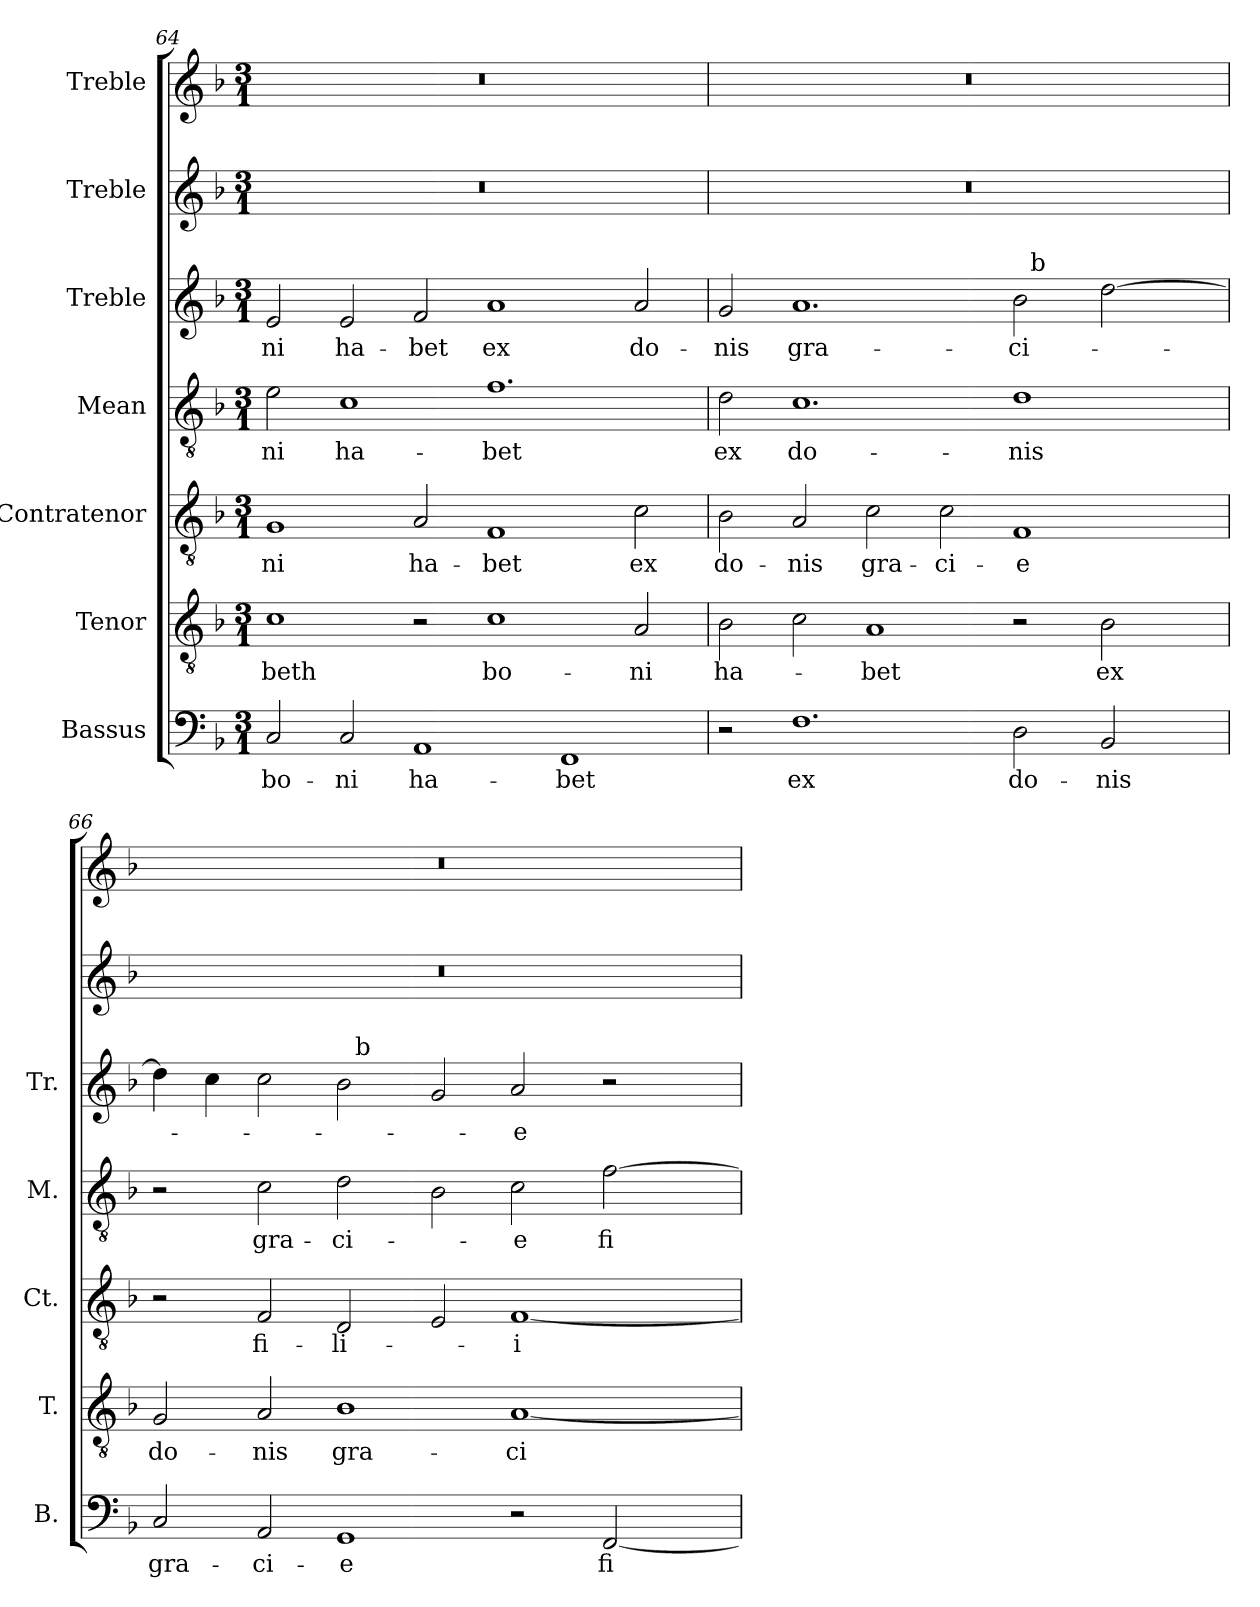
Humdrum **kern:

**kern	**text	**kern	**text	**kern	**text	**kern	**text	**kern	**text	**kern	**kern
*part7	*part7	*part6	*part6	*part5	*part5	*part4	*part4	*part3	*part3	*part2	*part1
*staff7	*staff7	*staff6	*staff6	*staff5	*staff5	*staff4	*staff4	*staff3	*staff3	*staff2	*staff1
*I"Bassus	*	*I"Tenor	*	*I"Contratenor	*	*I"Mean	*	*I"Treble	*	*I"Treble	*I"Treble
*I'B.	*	*I'T.	*	*I'Ct.	*	*I'M.	*	*I'Tr.	*	*	*
!!LO:PB:g=z
*clefF4	*	*clefGv2	*	*clefGv2	*	*clefGv2	*	*clefG2	*	*clefG2	*clefG2
*	*	*ITrd7c12	*	*ITrd7c12	*	*ITrd7c12	*	*	*	*	*
*k[b-]	*	*k[b-]	*	*k[b-]	*	*k[b-]	*	*k[b-]	*	*k[b-]	*k[b-]
*F:	*	*F:	*	*F:	*	*F:	*	*F:	*	*F:	*F:
*M3/1	*	*M3/1	*	*M3/1	*	*M3/1	*	*M3/1	*	*M3/1	*M3/1
=64	=64	=64	=64	=64	=64	=64	=64	=64	=64	=64	=64
!	!LO:LY:b:color=#000000	!	!	!	!	!	!	!	!	!	!
!	!	!	!LO:LY:b:color=#000000	!	!	!	!	!	!	!	!
!	!	!	!	!	!LO:LY:b:color=#000000	!	!	!	!	!	!
!	!	!	!	!	!	!	!LO:LY:b:color=#000000	!	!	!	!
!	!	!	!	!	!	!	!	!	!LO:LY:b:color=#000000	!LO:N:vis=1	!LO:N:vis=1
2Ci/	bo-	1Ci	-beth	1GGi	-ni	2Ei\	-ni	2ei/	-ni	0.r	0.r
!	!LO:LY:b:color=#000000	!	!	!	!	!	!	!	!	!	!
!	!	!	!	!	!	!	!LO:LY:b:color=#000000	!	!	!	!
!	!	!	!	!	!	!	!	!	!LO:LY:b:color=#000000	!	!
2Ci/	-ni	.	.	.	.	1Ci	ha-	2ei/	ha-	.	.
!	!LO:LY:b:color=#000000	!	!	!	!	!	!	!	!	!	!
!	!	!	!	!	!LO:LY:b:color=#000000	!	!	!	!	!	!
!	!	!	!	!	!	!	!	!	!LO:LY:b:color=#000000	!	!
1AAi	ha-	2r	.	2AAi/	ha-	.	.	2fi/	-bet	.	.
!	!	!	!LO:LY:b:color=#000000	!	!	!	!	!	!	!	!
!	!	!	!	!	!LO:LY:b:color=#000000	!	!	!	!	!	!
!	!	!	!	!	!	!	!LO:LY:b:color=#000000	!	!	!	!
!	!	!	!	!	!	!	!	!	!LO:LY:b:color=#000000	!	!
.	.	1Ci	bo-	1FFi	-bet	1.Fi	-bet	1ai	ex	.	.
!	!LO:LY:b:color=#000000	!	!	!	!	!	!	!	!	!	!
1FFi	-bet	.	.	.	.	.	.	.	.	.	.
!	!	!	!LO:LY:b:color=#000000	!	!	!	!	!	!	!	!
!	!	!	!	!	!LO:LY:b:color=#000000	!	!	!	!	!	!
!	!	!	!	!	!	!	!	!	!LO:LY:b:color=#000000	!	!
.	.	2AAi/	-ni	2Ci\	ex	.	.	2ai/	do-	.	.
=65	=65	=65	=65	=65	=65	=65	=65	=65	=65	=65	=65
!	!	!	!LO:LY:b:color=#000000	!	!	!	!	!	!	!	!
!	!	!	!	!	!LO:LY:b:color=#000000	!	!	!	!	!	!
!	!	!	!	!	!	!	!LO:LY:b:color=#000000	!	!	!	!
!	!	!	!	!	!	!	!	!	!LO:LY:b:color=#000000	!LO:N:vis=1	!LO:N:vis=1
*	*	*	*	*	*	*	*	*^	*	*	*
2r	.	2BB-i\	ha-	2BB-i\	do-	2Di\	ex	2gi/	1ryy	-nis	0.r	0.r
!	!LO:LY:b:color=#000000	!	!	!	!	!	!	!	!	!	!	!
!	!	!	!	!	!LO:LY:b:color=#000000	!	!	!	!	!	!	!
!	!	!	!	!	!	!	!LO:LY:b:color=#000000	!	!	!	!	!
!	!	!	!	!	!	!	!	!	!	!LO:LY:b:color=#000000	!	!
1.Fi	ex	2Ci\	.	2AAi/	-nis	1.Ci	do-	1.ai	.	gra-	.	.
!	!	!	!LO:LY:b:color=#000000	!	!	!	!	!	!	!	!	!
!	!	!	!	!	!LO:LY:b:color=#000000	!	!	!	!	!	!	!
.	.	1AAi	-bet	2Ci\	gra-	.	.	.	1ryy	.	.	.
!	!	!	!	!	!LO:LY:b:color=#000000	!	!	!	!	!	!	!
.	.	.	.	2Ci\	-ci-	.	.	.	.	.	.	.
!	!LO:LY:b:color=#000000	!	!	!	!	!	!	!	!	!	!	!
!	!	!	!	!	!LO:LY:b:color=#000000	!	!	!	!	!	!	!
!	!	!	!	!	!	!	!LO:LY:b:color=#000000	!	!	!	!	!
!	!	!	!	!	!	!	!	!	!	!LO:LY:b:color=#000000	!	!
2Di\	do-	2r	.	1FFi	-e	1Di	-nis	2b-i\	32ryy	-ci-	.	.
.	.	.	.	.	.	.	.	.	256ryy	.	.	.
!	!	!	!	!	!	!	!	!	!LO:TX:a:t=b	!	!	!
.	.	.	.	.	.	.	.	.	2ryy	.	.	.
!	!LO:LY:b:color=#000000	!	!	!	!	!	!	!	!	!	!	!
!	!	!	!LO:LY:b:color=#000000	!	!	!	!	!	!	!	!	!
2BB-i/	-nis	2BB-i\	ex	.	.	.	.	[>2ddi\	.	.	.	.
.	.	.	.	.	.	.	.	.	4ryy	.	.	.
.	.	.	.	.	.	.	.	.	8ryy	.	.	.
.	.	.	.	.	.	.	.	.	16ryy	.	.	.
.	.	.	.	.	.	.	.	.	64..ryy	.	.	.
=66	=66	=66	=66	=66	=66	=66	=66	=66	=66	=66	=66	=66
!	!LO:LY:b:color=#000000	!	!	!	!	!	!	!	!	!	!	!
!	!	!	!LO:LY:b:color=#000000	!	!	!	!	!	!	!	!LO:N:vis=1	!LO:N:vis=1
2Ci/	gra-	2GGi/	do-	2r	.	2r	.	4ddi\]	1ryy	.	0.r	0.r
.	.	.	.	.	.	.	.	4cci\	.	.	.	.
!	!LO:LY:b:color=#000000	!	!	!	!	!	!	!	!	!	!	!
!	!	!	!LO:LY:b:color=#000000	!	!	!	!	!	!	!	!	!
!	!	!	!	!	!LO:LY:b:color=#000000	!	!	!	!	!	!	!
!	!	!	!	!	!	!	!LO:LY:b:color=#000000	!	!	!	!	!
2AAi/	-ci-	2AAi/	-nis	2FFi/	fi-	2Ci\	gra-	2cci\	.	.	.	.
!	!LO:LY:b:color=#000000	!	!	!	!	!	!	!	!	!	!	!
!	!	!	!LO:LY:b:color=#000000	!	!	!	!	!	!	!	!	!
!	!	!	!	!	!LO:LY:b:color=#000000	!	!	!	!	!	!	!
!	!	!	!	!	!	!	!LO:LY:b:color=#000000	!	!	!	!	!
1GGi	-e	1BB-i	gra-	2DDi/	-li-	2Di\	-ci-	2b-i\	32ryy	.	.	.
.	.	.	.	.	.	.	.	.	256ryy	.	.	.
!	!	!	!	!	!	!	!	!	!LO:TX:a:t=b	!	!	!
.	.	.	.	.	.	.	.	.	1ryy	.	.	.
.	.	.	.	2EEi/	.	2BB-i\	.	2gi/	.	.	.	.
!	!	!	!LO:LY:b:color=#000000	!	!	!	!	!	!	!	!	!
!	!	!	!	!	!LO:LY:b:color=#000000	!	!	!	!	!	!	!
!	!	!	!	!	!	!	!LO:LY:b:color=#000000	!	!	!	!	!
!	!	!	!	!	!	!	!	!	!	!LO:LY:b:color=#000000	!	!
2r	.	[<1AAi	-ci-	[<1FFi	-i	2Ci\	-e	2ai/	.	-e	.	.
.	.	.	.	.	.	.	.	.	2ryy	.	.	.
!	!LO:LY:b:color=#000000	!	!	!	!	!	!	!	!	!	!	!
!	!	!	!	!	!	!	!LO:LY:b:color=#000000	!	!	!	!	!
[<2FFi/	fi-	.	.	.	.	[>2Fi\	fi-	2r	.	.	.	.
.	.	.	.	.	.	.	.	.	4ryy	.	.	.
.	.	.	.	.	.	.	.	.	8ryy	.	.	.
.	.	.	.	.	.	.	.	.	16ryy	.	.	.
.	.	.	.	.	.	.	.	.	64..ryy	.	.	.
*	*	*	*	*	*	*	*	*v	*v	*	*	*
=	=	=	=	=	=	=	=	=	=	=	=
*-	*-	*-	*-	*-	*-	*-	*-	*-	*-	*-	*-
